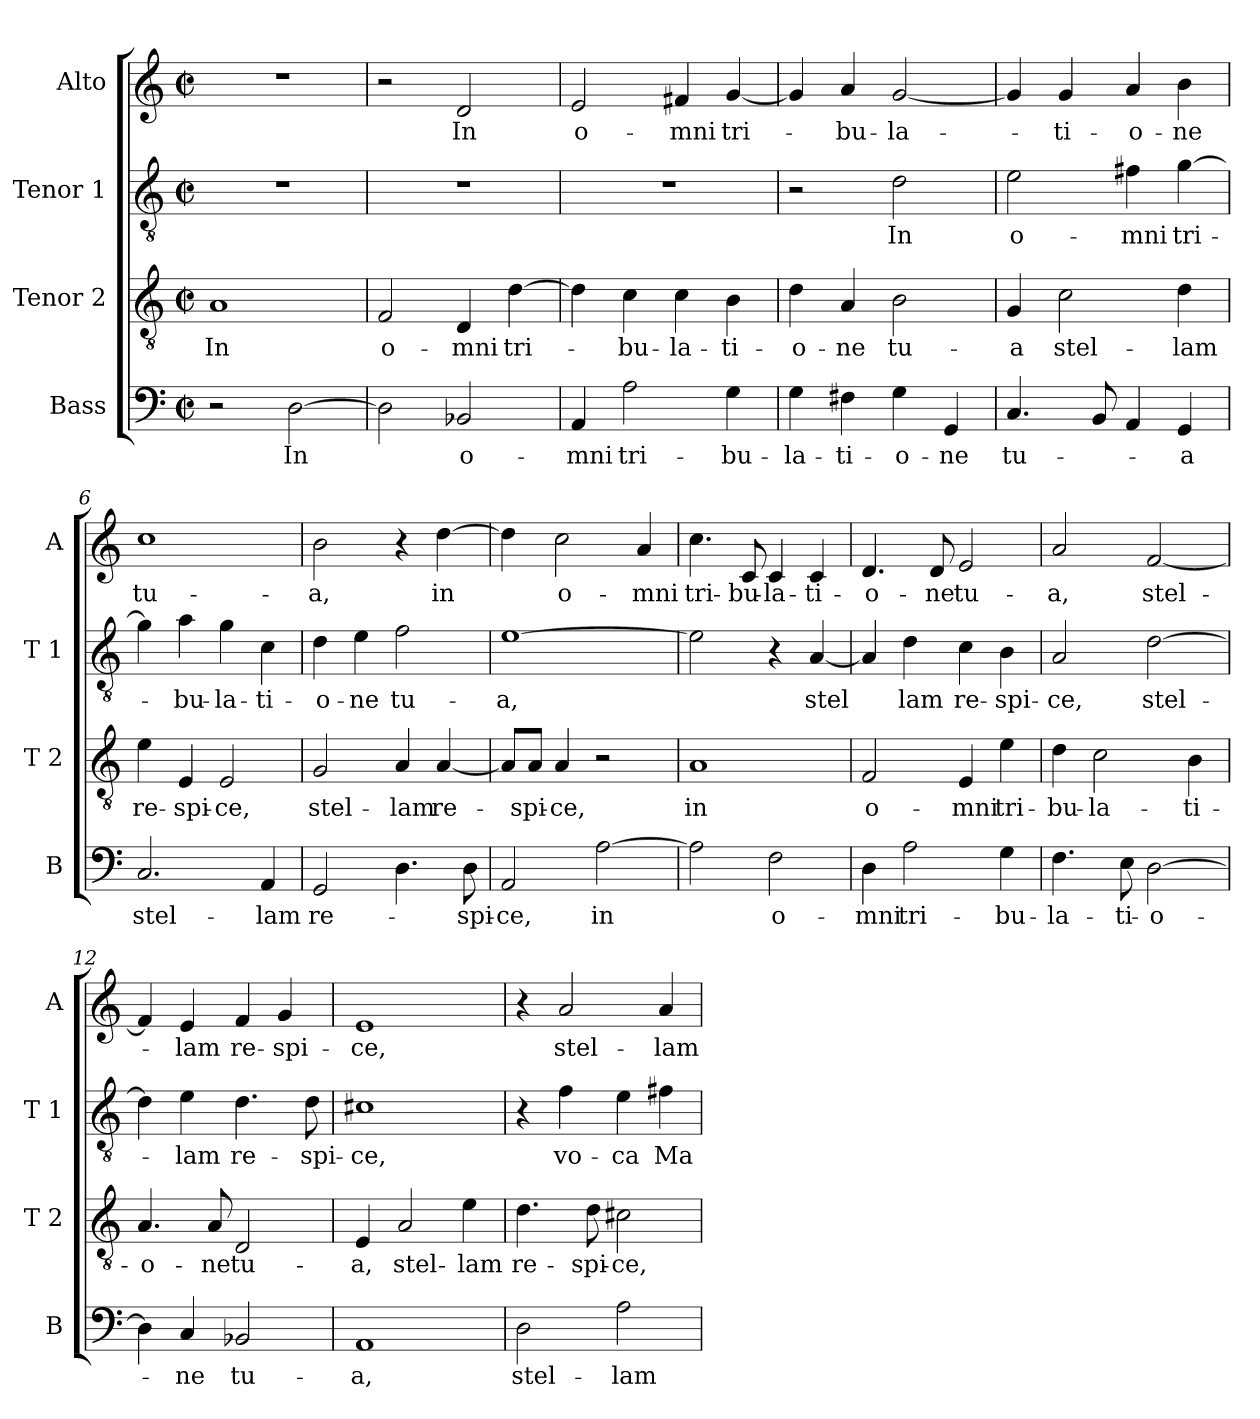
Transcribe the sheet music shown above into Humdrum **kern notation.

**kern	**text	**kern	**text	**kern	**text	**kern	**text
*part4	*part4	*part3	*part3	*part2	*part2	*part1	*part1
*staff4	*staff4	*staff3	*staff3	*staff2	*staff2	*staff1	*staff1
*I"Bass	*	*I"Tenor 2	*	*I"Tenor 1	*	*I"Alto	*
*I'B	*	*I'T 2	*	*I'T 1	*	*I'A	*
*clefF4	*	*clefGv2	*	*clefGv2	*	*clefG2	*
*k[]	*	*k[]	*	*k[]	*	*k[]	*
*C:	*	*C:	*	*C:	*	*C:	*
*M2/2	*	*M2/2	*	*M2/2	*	*M2/2	*
*met(c|)	*	*met(c|)	*	*met(c|)	*	*met(c|)	*
=1	=1	=1	=1	=1	=1	=1	=1
2r	.	1A	In	1r	.	1r	.
[2D\	In	.	.	.	.	.	.
=2	=2	=2	=2	=2	=2	=2	=2
2D\]	.	2F/	o-	1r	.	2r	.
2BB-X/	o-	4D/	-mni	.	.	2d/	In
.	.	[4d\	tri-	.	.	.	.
=3	=3	=3	=3	=3	=3	=3	=3
4AA/	-mni	4d\]	.	1r	.	2e/	o-
2A\	tri-	4c\	-bu-	.	.	.	.
.	.	4c\	-la-	.	.	4f#X/	-mni
4G\	-bu-	4B\	-ti-	.	.	[4g/	tri-
=4	=4	=4	=4	=4	=4	=4	=4
4G\	-la-	4d\	-o-	2r	.	4g/]	.
4F#X\	-ti-	4A/	-ne	.	.	4a/	-bu-
4G\	-o-	2B\	tu-	2d\	In	[2g/	-la-
4GG/	-ne	.	.	.	.	.	.
=5	=5	=5	=5	=5	=5	=5	=5
4.C/	tu-	4G/	-a	2e\	o-	4g/]	.
.	.	2c\	stel-	.	.	4g/	-ti-
8BB/	.	.	.	.	.	.	.
4AA/	.	.	.	4f#X\	-mni	4a/	-o-
4GG/	-a	4d\	-lam	[4g\	tri-	4b\	-ne
!!LO:LB:g=z
=6	=6	=6	=6	=6	=6	=6	=6
2.C/	stel-	4e\	re-	4g\]	.	1cc	tu-
.	.	4E/	-spi-	4a\	-bu-	.	.
.	.	2E/	-ce,	4g\	-la-	.	.
4AA/	-lam	.	.	4c\	-ti-	.	.
=7	=7	=7	=7	=7	=7	=7	=7
2GG/	re-	2G/	stel-	4d\	-o-	2b\	-a,
.	.	.	.	4e\	-ne	.	.
4.D\	.	4A/	-lam	2f\	tu-	4r	.
.	.	[4A/	re-	.	.	[4dd\	in
8D\	-spi-	.	.	.	.	.	.
=8	=8	=8	=8	=8	=8	=8	=8
2AA/	-ce,	8A/L]	.	[1e	-a,	4dd\]	.
.	.	8A/J	-spi-	.	.	.	.
.	.	4A/	-ce,	.	.	2cc\	o-
[2A\	in	2r	.	.	.	.	.
.	.	.	.	.	.	4a/	-mni
=9	=9	=9	=9	=9	=9	=9	=9
2A\]	.	1A	in	2e\]	.	4.cc\	tri-
.	.	.	.	.	.	8c/	-bu-
2F\	o-	.	.	4r	.	4c/	-la-
.	.	.	.	[4A/	stel	4c/	-ti-
=10	=10	=10	=10	=10	=10	=10	=10
4D\	-mni	2F/	o-	4A/]	.	4.d/	-o-
2A\	tri-	.	.	4d\	lam	.	.
.	.	.	.	.	.	8d/	-ne
.	.	4E/	-mni	4c\	re-	2e/	tu-
4G\	-bu-	4e\	tri-	4B\	-spi-	.	.
=11	=11	=11	=11	=11	=11	=11	=11
4.F\	-la-	4d\	-bu-	2A/	-ce,	2a/	-a,
.	.	2c\	-la-	.	.	.	.
8E\	-ti-	.	.	.	.	.	.
[2D\	-o-	.	.	[2d\	stel-	[2f/	stel-
.	.	4B\	-ti-	.	.	.	.
!!LO:LB:g=z
=12	=12	=12	=12	=12	=12	=12	=12
4D\]	.	4.A/	-o-	4d\]	.	4f/]	.
4C/	-ne	.	.	4e\	-lam	4e/	-lam
.	.	8A/	-ne	.	.	.	.
2BB-X/	tu-	2D/	tu-	4.d\	re-	4f/	re-
.	.	.	.	.	.	4g/	-spi-
.	.	.	.	8d\	-spi-	.	.
=13	=13	=13	=13	=13	=13	=13	=13
1AA	-a,	4E/	-a,	1c#X	-ce,	1e	-ce,
.	.	2A/	stel-	.	.	.	.
.	.	4e\	-lam	.	.	.	.
=14	=14	=14	=14	=14	=14	=14	=14
2D\	stel-	4.d\	re-	4r	.	4r	.
.	.	.	.	4f\	vo-	2a/	stel-
.	.	8d\	-spi-	.	.	.	.
2A\	-lam	2c#X\	-ce,	4e\	-ca	.	.
.	.	.	.	4f#X\	Ma-	4a/	-lam
=	=	=	=	=	=	=	=
*-	*-	*-	*-	*-	*-	*-	*-
